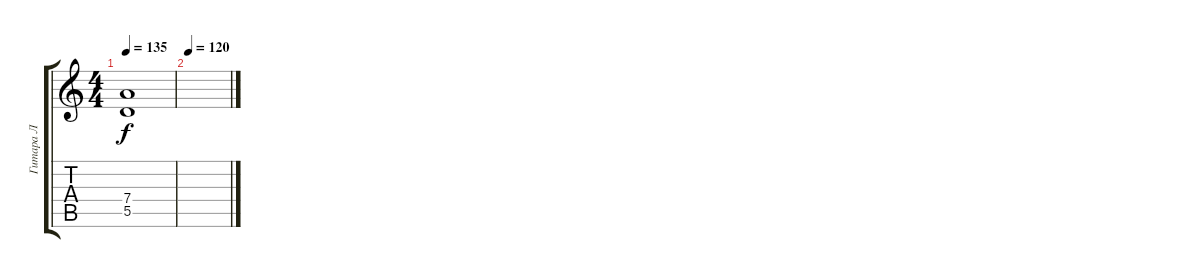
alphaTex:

\track ("Гитара Л" "Гитара Л") {instrument distortionguitar}
\staff {score tabs}
\tuning (E4 B3 G3 D3 A2 E2) {hide}
\ts (4 4)
\tempo 135
\clef g2
\ks c
(7.4{t} 5.5{t}).1{dy f} |
\tempo 120
